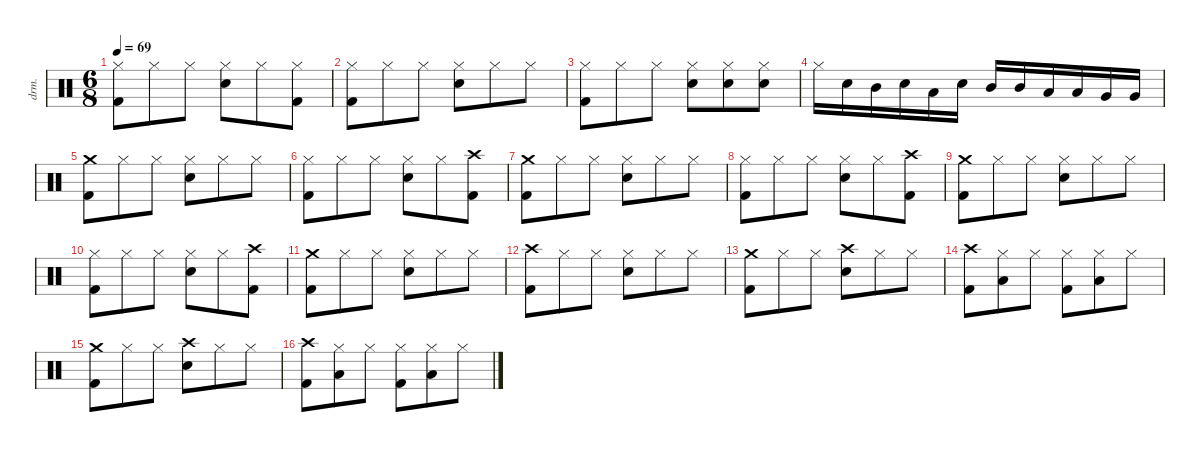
\defaultSystemsLayout 4
\hideDynamics
\bracketExtendMode nobrackets
\track ("Percussie" "drm.") {instrument percussion}
\staff {score}
\articulation defaults
\ts (6 8)
\tempo 69
\clef neutral
\ks c
("Hi-Hat (closed)" "Kick (hit) 2").8{dy f} "Hi-Hat (closed)".8 "Hi-Hat (closed)".8 ("Hi-Hat (closed)" "Snare (hit) 2").8 "Hi-Hat (closed)".8 ("Hi-Hat (closed)" "Kick (hit) 2").8 |
("Hi-Hat (closed)" "Kick (hit) 2").8 "Hi-Hat (closed)".8 "Hi-Hat (closed)".8 ("Hi-Hat (closed)" "Snare (hit) 2").8 "Hi-Hat (closed)".8 "Hi-Hat (closed)".8 |
("Hi-Hat (closed)" "Kick (hit) 2").8 "Hi-Hat (closed)".8 "Hi-Hat (closed)".8 ("Hi-Hat (closed)" "Snare (hit) 2").8 ("Hi-Hat (closed)" "Snare (hit) 2").8 ("Hi-Hat (closed)" "Snare (hit) 2").8 |
"Hi-Hat (closed)".16 "Snare (hit) 2".16 "Mid Tom (hit)".16 "Snare (hit) 2".16 "Low Tom (hit)".16 "Snare (hit) 2".16 "Mid Tom (hit)".16 "Mid Tom (hit)".16 "Low Tom (hit)".16 "Low Tom (hit)".16 "Very Low Tom (hit)".16 "Very Low Tom (hit)".16 |
("Crash medium (hit)" "Kick (hit) 2").8 "Hi-Hat (closed)".8 "Hi-Hat (closed)".8 ("Hi-Hat (closed)" "Snare (hit) 2").8 "Hi-Hat (closed)".8 "Hi-Hat (closed)".8 |
("Hi-Hat (closed)" "Kick (hit) 2").8 "Hi-Hat (closed)".8 "Hi-Hat (closed)".8 ("Hi-Hat (closed)" "Snare (hit) 2").8 "Hi-Hat (closed)".8 ("Crash high (hit)" "Kick (hit) 2").8 |
("Crash medium (hit)" "Kick (hit) 2").8 "Hi-Hat (closed)".8 "Hi-Hat (closed)".8 ("Hi-Hat (closed)" "Snare (hit) 2").8 "Hi-Hat (closed)".8 "Hi-Hat (closed)".8 |
("Hi-Hat (closed)" "Kick (hit) 2").8 "Hi-Hat (closed)".8 "Hi-Hat (closed)".8 ("Hi-Hat (closed)" "Snare (hit) 2").8 "Hi-Hat (closed)".8 ("Crash high (hit)" "Kick (hit) 2").8 |
("Crash medium (hit)" "Kick (hit) 2").8 "Hi-Hat (closed)".8 "Hi-Hat (closed)".8 ("Hi-Hat (closed)" "Snare (hit) 2").8 "Hi-Hat (closed)".8 "Hi-Hat (closed)".8 |
("Hi-Hat (closed)" "Kick (hit) 2").8 "Hi-Hat (closed)".8 "Hi-Hat (closed)".8 ("Hi-Hat (closed)" "Snare (hit) 2").8 "Hi-Hat (closed)".8 ("Crash high (hit)" "Kick (hit) 2").8 |
("Crash medium (hit)" "Kick (hit) 2").8 "Hi-Hat (closed)".8 "Hi-Hat (closed)".8 ("Hi-Hat (closed)" "Snare (hit) 2").8 "Hi-Hat (closed)".8 "Hi-Hat (closed)".8 |
("Crash high (hit)" "Kick (hit) 2").8 "Hi-Hat (closed)".8 "Hi-Hat (closed)".8 ("Hi-Hat (closed)" "Snare (hit) 2").8 "Hi-Hat (closed)".8 "Hi-Hat (closed)".8 |
("Crash medium (hit)" "Kick (hit) 2").8 "Hi-Hat (closed)".8 "Hi-Hat (closed)".8 ("Crash high (hit)" "Snare (hit) 2").8 "Hi-Hat (closed)".8 "Hi-Hat (closed)".8 |
("Crash high (hit)" "Kick (hit) 2").8 ("Hi-Hat (closed)" "Low Tom (hit)").8 "Hi-Hat (closed)".8 ("Hi-Hat (closed)" "Kick (hit) 2").8 ("Hi-Hat (closed)" "Low Tom (hit)").8 "Hi-Hat (closed)".8 |
("Crash medium (hit)" "Kick (hit) 2").8 "Hi-Hat (closed)".8 "Hi-Hat (closed)".8 ("Crash high (hit)" "Snare (hit) 2").8 "Hi-Hat (closed)".8 "Hi-Hat (closed)".8 |
("Crash high (hit)" "Kick (hit) 2").8 ("Hi-Hat (closed)" "Low Tom (hit)").8 "Hi-Hat (closed)".8 ("Hi-Hat (closed)" "Kick (hit) 2").8 ("Hi-Hat (closed)" "Low Tom (hit)").8 "Hi-Hat (closed)".8
